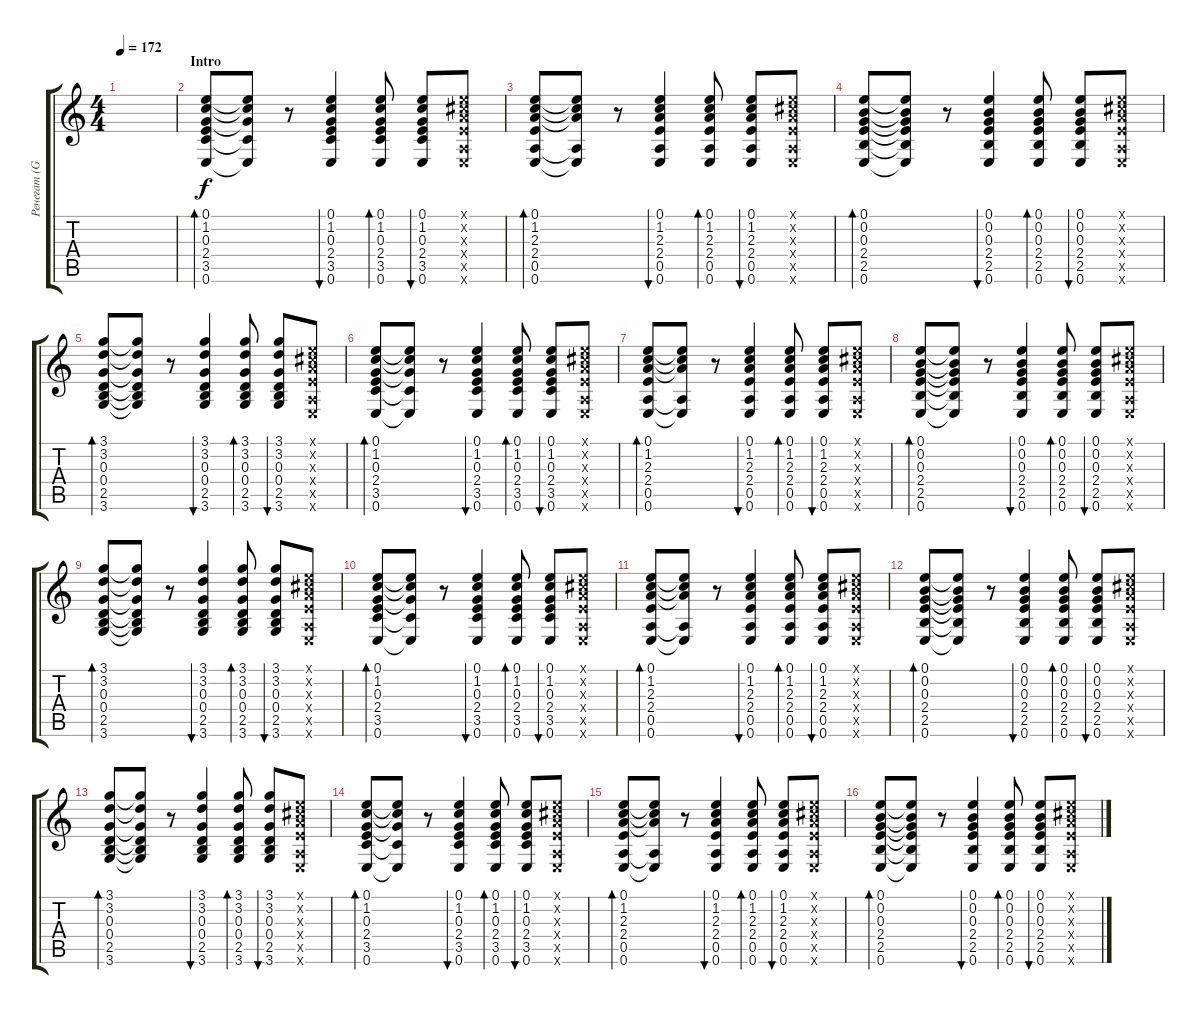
\track ("Ренегат (Guitar 1)" "Ренегат (G") {instrument acousticguitarnylon}
\staff {score tabs}
\tuning (E4 B3 G3 D3 A2 E2) {hide}
\ts (4 4)
\tempo 172
\clef g2
\ks c
|
\section ("" "Intro")
(0.1 1.2 0.3 2.4 3.5 0.6).8{bd 60} (0.1{t} 1.2{t} 0.3{t} 3.5{t} 0.6{t}).8 r.8 (0.1 1.2 0.3 2.4 3.5 0.6).4{bu 60} (0.1 1.2 0.3 2.4 3.5 0.6).8{bd 60} (0.1 1.2 0.3 2.4 3.5 0.6).8{bu 60} (0.1{x} 2.2{x} 2.3{x} 2.4{x} 0.5{x} 0.6{x}).8 |
(0.1 1.2 2.3 2.4 0.5 0.6).8{bd 60} (0.1{t} 1.2{t} 2.3{t} 0.5{t} 0.6{t}).8 r.8 (0.1 1.2 2.3 2.4 0.5 0.6).4{bu 60} (0.1 1.2 2.3 2.4 0.5 0.6).8{bd 60} (0.1 1.2 2.3 2.4 0.5 0.6).8{bu 60} (0.1{x} 2.2{x} 2.3{x} 2.4{x} 0.5{x} 0.6{x}).8 |
(0.1 0.2 0.3 2.4 2.5 0.6).8{bd 60} (0.1{t} 0.2{t} 0.3{t} 2.4{t} 2.5{t} 0.6{t}).8 r.8 (0.1 0.2 0.3 2.4 2.5 0.6).4{bu 60} (0.1 0.2 0.3 2.4 2.5 0.6).8{bd 60} (0.1 0.2 0.3 2.4 2.5 0.6).8{bu 60} (0.1{x} 2.2{x} 2.3{x} 2.4{x} 0.5{x} 0.6{x}).8 |
(3.1 3.2 0.3 0.4 2.5 3.6).8{bd 60} (3.1{t} 3.2{t} 0.3{t} 0.4{t} 2.5{t} 3.6{t}).8 r.8 (3.1 3.2 0.3 0.4 2.5 3.6).4{bu 60} (3.1 3.2 0.3 0.4 2.5 3.6).8{bd 60} (3.1 3.2 0.3 0.4 2.5 3.6).8{bu 60} (0.1{x} 2.2{x} 2.3{x} 2.4{x} 0.5{x} 0.6{x}).8 |
(0.1 1.2 0.3 2.4 3.5 0.6).8{bd 60} (0.1{t} 1.2{t} 0.3{t} 3.5{t} 0.6{t}).8 r.8 (0.1 1.2 0.3 2.4 3.5 0.6).4{bu 60} (0.1 1.2 0.3 2.4 3.5 0.6).8{bd 60} (0.1 1.2 0.3 2.4 3.5 0.6).8{bu 60} (0.1{x} 2.2{x} 2.3{x} 2.4{x} 0.5{x} 0.6{x}).8 |
(0.1 1.2 2.3 2.4 0.5 0.6).8{bd 60} (0.1{t} 1.2{t} 2.3{t} 0.5{t} 0.6{t}).8 r.8 (0.1 1.2 2.3 2.4 0.5 0.6).4{bu 60} (0.1 1.2 2.3 2.4 0.5 0.6).8{bd 60} (0.1 1.2 2.3 2.4 0.5 0.6).8{bu 60} (0.1{x} 2.2{x} 2.3{x} 2.4{x} 0.5{x} 0.6{x}).8 |
(0.1 0.2 0.3 2.4 2.5 0.6).8{bd 60} (0.1{t} 0.2{t} 0.3{t} 2.4{t} 2.5{t} 0.6{t}).8 r.8 (0.1 0.2 0.3 2.4 2.5 0.6).4{bu 60} (0.1 0.2 0.3 2.4 2.5 0.6).8{bd 60} (0.1 0.2 0.3 2.4 2.5 0.6).8{bu 60} (0.1{x} 2.2{x} 2.3{x} 2.4{x} 0.5{x} 0.6{x}).8 |
(3.1 3.2 0.3 0.4 2.5 3.6).8{bd 60} (3.1{t} 3.2{t} 0.3{t} 0.4{t} 2.5{t} 3.6{t}).8 r.8 (3.1 3.2 0.3 0.4 2.5 3.6).4{bu 60} (3.1 3.2 0.3 0.4 2.5 3.6).8{bd 60} (3.1 3.2 0.3 0.4 2.5 3.6).8{bu 60} (0.1{x} 2.2{x} 2.3{x} 2.4{x} 0.5{x} 0.6{x}).8 |
(0.1 1.2 0.3 2.4 3.5 0.6).8{bd 60} (0.1{t} 1.2{t} 0.3{t} 3.5{t} 0.6{t}).8 r.8 (0.1 1.2 0.3 2.4 3.5 0.6).4{bu 60} (0.1 1.2 0.3 2.4 3.5 0.6).8{bd 60} (0.1 1.2 0.3 2.4 3.5 0.6).8{bu 60} (0.1{x} 2.2{x} 2.3{x} 2.4{x} 0.5{x} 0.6{x}).8 |
(0.1 1.2 2.3 2.4 0.5 0.6).8{bd 60} (0.1{t} 1.2{t} 2.3{t} 0.5{t} 0.6{t}).8 r.8 (0.1 1.2 2.3 2.4 0.5 0.6).4{bu 60} (0.1 1.2 2.3 2.4 0.5 0.6).8{bd 60} (0.1 1.2 2.3 2.4 0.5 0.6).8{bu 60} (0.1{x} 2.2{x} 2.3{x} 2.4{x} 0.5{x} 0.6{x}).8 |
(0.1 0.2 0.3 2.4 2.5 0.6).8{bd 60} (0.1{t} 0.2{t} 0.3{t} 2.4{t} 2.5{t} 0.6{t}).8 r.8 (0.1 0.2 0.3 2.4 2.5 0.6).4{bu 60} (0.1 0.2 0.3 2.4 2.5 0.6).8{bd 60} (0.1 0.2 0.3 2.4 2.5 0.6).8{bu 60} (0.1{x} 2.2{x} 2.3{x} 2.4{x} 0.5{x} 0.6{x}).8 |
(3.1 3.2 0.3 0.4 2.5 3.6).8{bd 60} (3.1{t} 3.2{t} 0.3{t} 0.4{t} 2.5{t} 3.6{t}).8 r.8 (3.1 3.2 0.3 0.4 2.5 3.6).4{bu 60} (3.1 3.2 0.3 0.4 2.5 3.6).8{bd 60} (3.1 3.2 0.3 0.4 2.5 3.6).8{bu 60} (0.1{x} 2.2{x} 2.3{x} 2.4{x} 0.5{x} 0.6{x}).8 |
(0.1 1.2 0.3 2.4 3.5 0.6).8{bd 60} (0.1{t} 1.2{t} 0.3{t} 3.5{t} 0.6{t}).8 r.8 (0.1 1.2 0.3 2.4 3.5 0.6).4{bu 60} (0.1 1.2 0.3 2.4 3.5 0.6).8{bd 60} (0.1 1.2 0.3 2.4 3.5 0.6).8{bu 60} (0.1{x} 2.2{x} 2.3{x} 2.4{x} 0.5{x} 0.6{x}).8 |
(0.1 1.2 2.3 2.4 0.5 0.6).8{bd 60} (0.1{t} 1.2{t} 2.3{t} 0.5{t} 0.6{t}).8 r.8 (0.1 1.2 2.3 2.4 0.5 0.6).4{bu 60} (0.1 1.2 2.3 2.4 0.5 0.6).8{bd 60} (0.1 1.2 2.3 2.4 0.5 0.6).8{bu 60} (0.1{x} 2.2{x} 2.3{x} 2.4{x} 0.5{x} 0.6{x}).8 |
(0.1 0.2 0.3 2.4 2.5 0.6).8{bd 60} (0.1{t} 0.2{t} 0.3{t} 2.4{t} 2.5{t} 0.6{t}).8 r.8 (0.1 0.2 0.3 2.4 2.5 0.6).4{bu 60} (0.1 0.2 0.3 2.4 2.5 0.6).8{bd 60} (0.1 0.2 0.3 2.4 2.5 0.6).8{bu 60} (0.1{x} 2.2{x} 2.3{x} 2.4{x} 0.5{x} 0.6{x}).8
